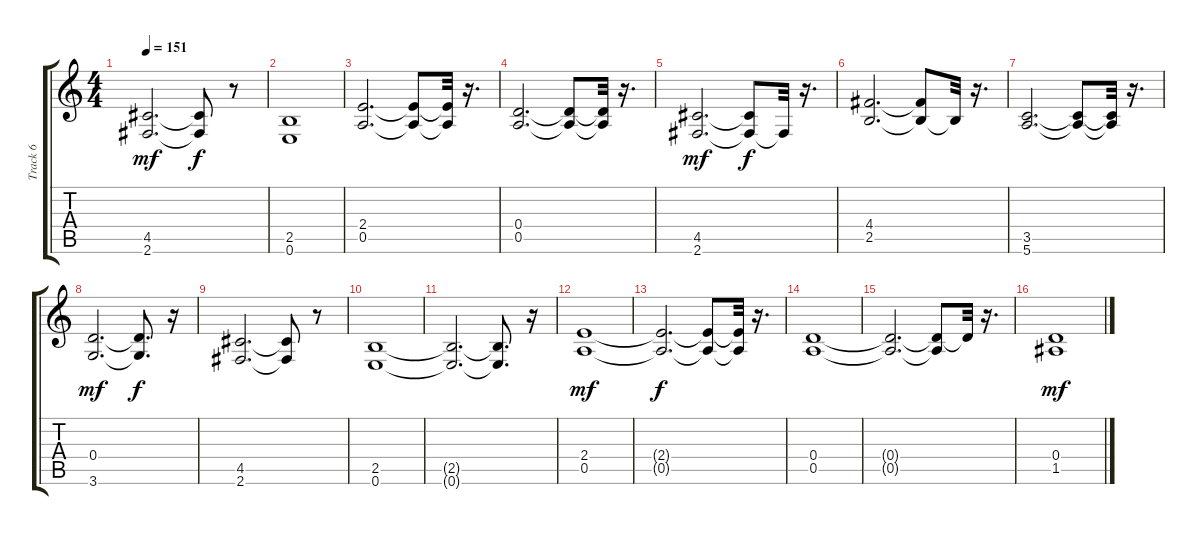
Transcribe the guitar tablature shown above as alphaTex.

\track ("Track 6" "Track 6") {instrument distortionguitar}
\staff {score tabs}
\tuning (E4 B3 G3 D3 A2 E2) {hide}
\ts (4 4)
\tempo 151
\clef g2
\ks c
(4.5 2.6).2{d dy mf} (4.5{t} 2.6{t}).8{dy f} r.8 |
(2.5 0.6).1 |
(2.4 0.5).2{d} (2.4{t} 0.5{t}).8 (2.4{t} 0.5{t}).32 r.16{d} |
(0.4 0.5).2{d} (0.4{t} 0.5{t}).8 (0.4{t} 0.5{t}).32 r.16{d} |
(4.5 2.6).2{d dy mf} (4.5{t} 2.6{t}).8{dy f} 2.6{t}.32 r.16{d} |
(4.4 2.5).2{d} (4.4{t} 2.5{t}).8 2.5{t}.32 r.16{d} |
(3.5 5.6).2{d} (3.5{t} 5.6{t}).8 (3.5{t} 5.6{t}).32 r.16{d} |
(0.4 3.6).2{d dy mf} (0.4{t} 3.6{t}).8{d dy f} r.16 |
(4.5 2.6).2{d} (4.5{t} 2.6{t}).8 r.8 |
(2.5 0.6).1 |
(2.5{t} 0.6{t}).2{d} (2.5{t} 0.6{t}).8{d} r.16 |
(2.4 0.5).1{dy mf} |
(2.4{t} 0.5{t}).2{d dy f} (2.4{t} 0.5{t}).8 (2.4{t} 0.5{t}).32 r.16{d} |
(0.4 0.5).1 |
(0.4{t} 0.5{t}).2{d} (0.4{t} 0.5{t}).8 0.4{t}.32 r.16{d} |
(0.4 1.5).1{dy mf}
